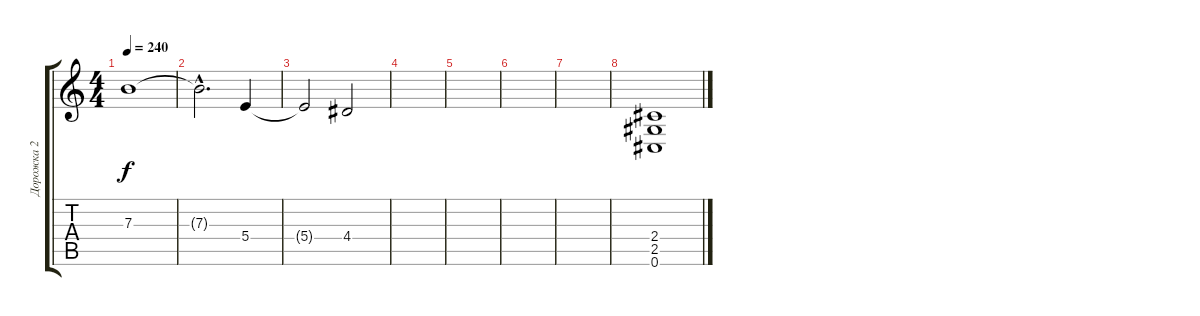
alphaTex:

\track ("Дорожка 2" "Дорожка 2") {instrument overdrivenguitar}
\staff {score tabs}
\tuning (Db4 Ab3 E3 B2 Gb2 Db2) {hide}
\ts (4 4)
\tempo 240
\clef g2
\ks c
7.3{t}.1{dy f} |
7.3{hac t}.2{d} 5.4.4 |
5.4{t}.2 4.4.2 |
|
|
|
|
(2.4 2.5 0.6).1
